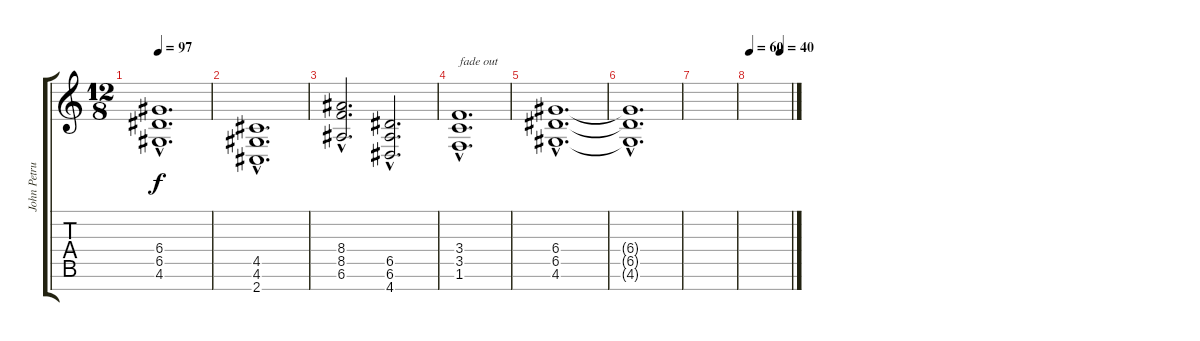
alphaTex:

\track ("John Petrucci" "John Petru") {instrument distortionguitar}
\staff {score tabs}
\tuning (E4 B3 G3 D3 A2 E2 B1) {hide}
\ts (12 8)
\tempo 97
\clef g2
\ks c
(6.4{hac} 6.5{hac} 4.6{hac}).1{d dy f} |
(4.5{hac} 4.6{hac} 2.7{hac}).1{d} |
(8.4{hac} 8.5{hac} 6.6{hac}).2{d} (6.5{hac} 6.6{hac} 4.7{hac}).2{d} |
(3.4{hac} 3.5{hac} 1.6{hac}).1{d txt "fade out" volume 9} |
(6.4{hac} 6.5{hac} 4.6{hac}).1{d volume 3} |
(6.4{hac t} 6.5{hac t} 4.6{hac t}).1{d volume 0} |
|
\tempo 60
\tempo (40 0.7395833333333334)
